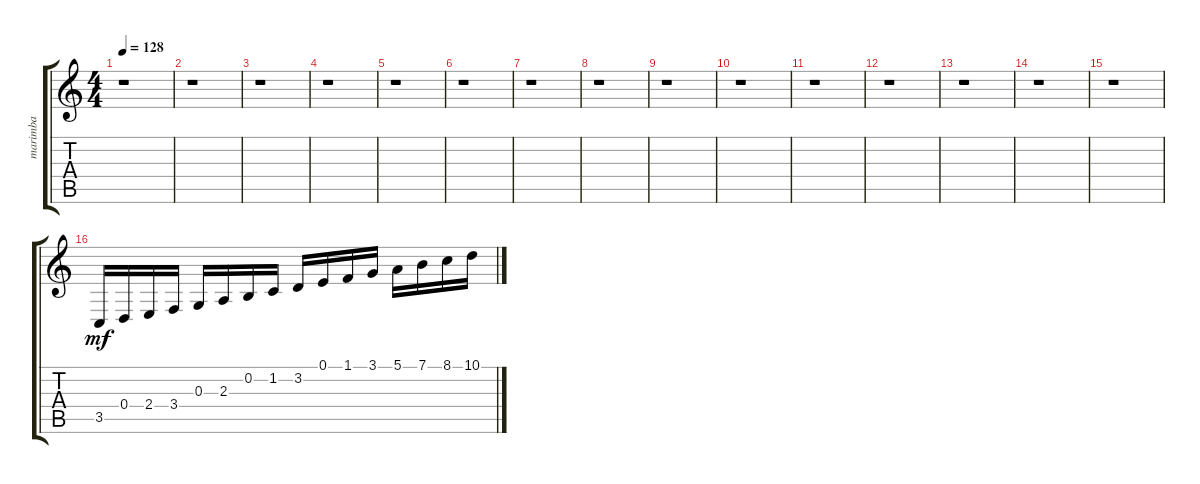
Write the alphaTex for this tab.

\track ("marimba" "marimba") {instrument marimba}
\staff {score tabs}
\tuning (E4 B3 G3 D3 A2 E2) {hide}
\ts (4 4)
\tempo 128
\clef g2
\ks c
r.1{dy mf} |
r.1 |
r.1 |
r.1 |
r.1 |
r.1 |
r.1 |
r.1 |
r.1 |
r.1 |
r.1 |
r.1 |
r.1 |
r.1 |
r.1 |
3.5.16{balance 0} 0.4.16{balance 2} 2.4.16{balance 3} 3.4.16{balance 4} 0.3.16{balance 5} 2.3.16{balance 6} 0.2.16{balance 7} 1.2.16{balance 8} 3.2.16{balance 8} 0.1.16{balance 9} 1.1.16{balance 10} 3.1.16{balance 11} 5.1.16{balance 12} 7.1.16{balance 13} 8.1.16{balance 14} 10.1.16{balance 15}
